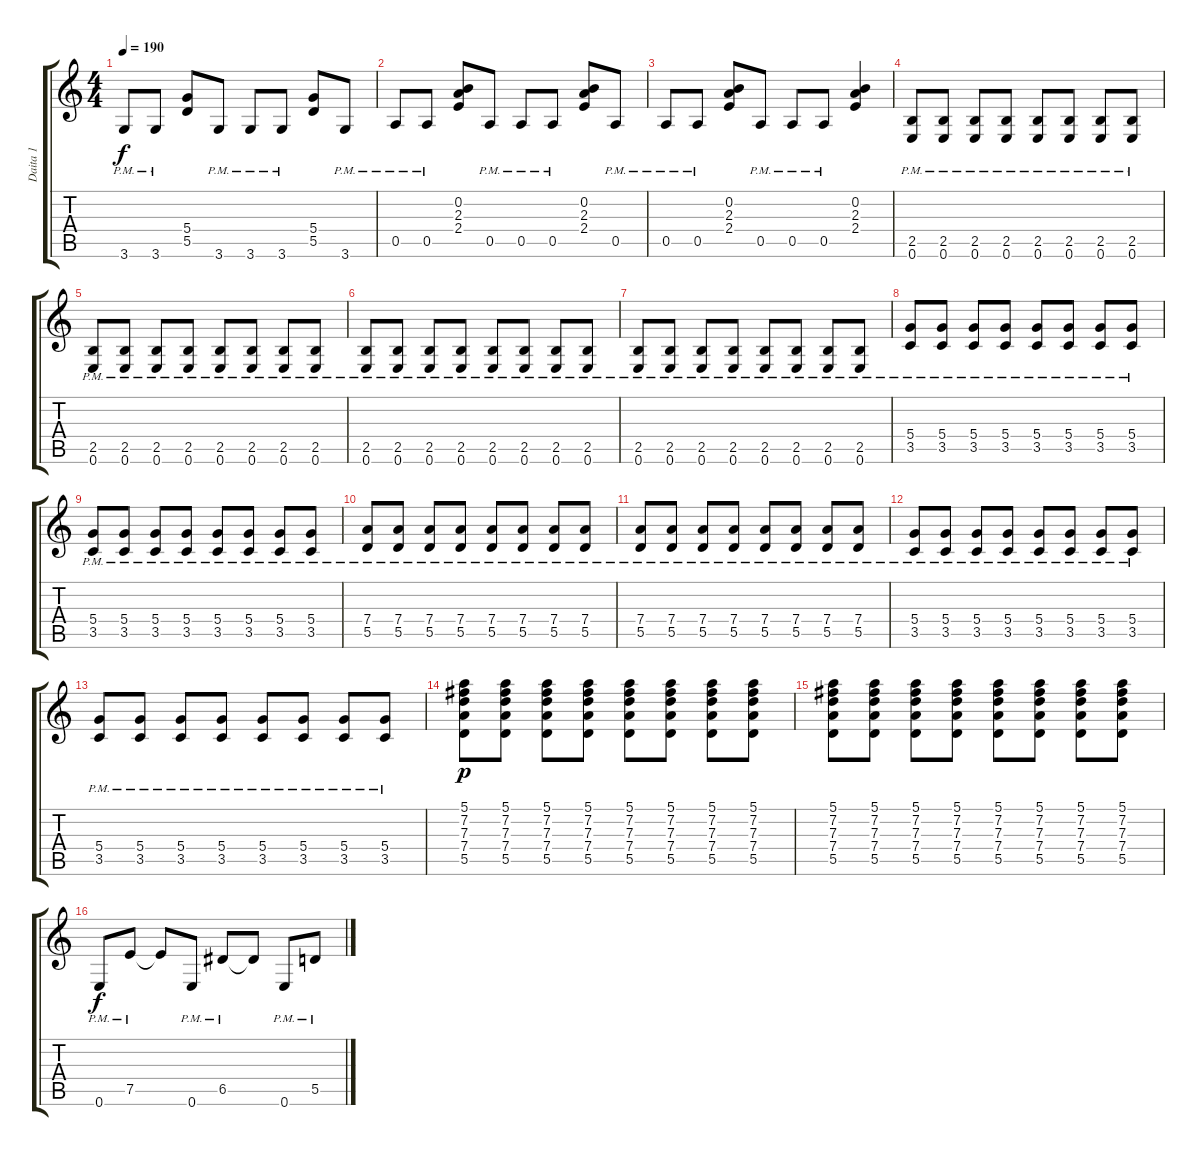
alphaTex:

\track ("Daita 1" "Daita 1") {instrument distortionguitar}
\staff {score tabs}
\tuning (E4 B3 G3 D3 A2 E2) {hide}
\ts (4 4)
\tempo 190
\clef g2
\ks c
3.6{pm}.8{dy f} 3.6{pm}.8 (5.4 5.5).8 3.6{pm}.8 3.6{pm}.8 3.6{pm}.8 (5.4 5.5).8 3.6{pm}.8 |
0.5{pm}.8 0.5{pm}.8 (0.2 2.3 2.4).8 0.5{pm}.8 0.5{pm}.8 0.5{pm}.8 (0.2 2.3 2.4).8 0.5{pm}.8 |
0.5{pm}.8 0.5{pm}.8 (0.2 2.3 2.4).8 0.5{pm}.8 0.5{pm}.8 0.5{pm}.8 (0.2 2.3 2.4).4 |
(2.5{pm} 0.6{pm}).8 (2.5{pm} 0.6{pm}).8 (2.5{pm} 0.6{pm}).8 (2.5{pm} 0.6{pm}).8 (2.5{pm} 0.6{pm}).8 (2.5{pm} 0.6{pm}).8 (2.5{pm} 0.6{pm}).8 (2.5{pm} 0.6{pm}).8 |
(2.5{pm} 0.6{pm}).8 (2.5{pm} 0.6{pm}).8 (2.5{pm} 0.6{pm}).8 (2.5{pm} 0.6{pm}).8 (2.5{pm} 0.6{pm}).8 (2.5{pm} 0.6{pm}).8 (2.5{pm} 0.6{pm}).8 (2.5{pm} 0.6{pm}).8 |
(2.5{pm} 0.6{pm}).8 (2.5{pm} 0.6{pm}).8 (2.5{pm} 0.6{pm}).8 (2.5{pm} 0.6{pm}).8 (2.5{pm} 0.6{pm}).8 (2.5{pm} 0.6{pm}).8 (2.5{pm} 0.6{pm}).8 (2.5{pm} 0.6{pm}).8 |
(2.5{pm} 0.6{pm}).8 (2.5{pm} 0.6{pm}).8 (2.5{pm} 0.6{pm}).8 (2.5{pm} 0.6{pm}).8 (2.5{pm} 0.6{pm}).8 (2.5{pm} 0.6{pm}).8 (2.5{pm} 0.6{pm}).8 (2.5{pm} 0.6{pm}).8 |
(5.4{pm} 3.5{pm}).8 (5.4{pm} 3.5{pm}).8 (5.4{pm} 3.5{pm}).8 (5.4{pm} 3.5{pm}).8 (5.4{pm} 3.5{pm}).8 (5.4{pm} 3.5{pm}).8 (5.4{pm} 3.5{pm}).8 (5.4{pm} 3.5{pm}).8 |
(5.4{pm} 3.5{pm}).8 (5.4{pm} 3.5{pm}).8 (5.4{pm} 3.5{pm}).8 (5.4{pm} 3.5{pm}).8 (5.4{pm} 3.5{pm}).8 (5.4{pm} 3.5{pm}).8 (5.4{pm} 3.5{pm}).8 (5.4{pm} 3.5{pm}).8 |
(7.4{pm} 5.5{pm}).8 (7.4{pm} 5.5{pm}).8 (7.4{pm} 5.5{pm}).8 (7.4{pm} 5.5{pm}).8 (7.4{pm} 5.5{pm}).8 (7.4{pm} 5.5{pm}).8 (7.4{pm} 5.5{pm}).8 (7.4{pm} 5.5{pm}).8 |
(7.4{pm} 5.5{pm}).8 (7.4{pm} 5.5{pm}).8 (7.4{pm} 5.5{pm}).8 (7.4{pm} 5.5{pm}).8 (7.4{pm} 5.5{pm}).8 (7.4{pm} 5.5{pm}).8 (7.4{pm} 5.5{pm}).8 (7.4{pm} 5.5{pm}).8 |
(5.4{pm} 3.5{pm}).8 (5.4{pm} 3.5{pm}).8 (5.4{pm} 3.5{pm}).8 (5.4{pm} 3.5{pm}).8 (5.4{pm} 3.5{pm}).8 (5.4{pm} 3.5{pm}).8 (5.4{pm} 3.5{pm}).8 (5.4{pm} 3.5{pm}).8 |
(5.4{pm} 3.5{pm}).8 (5.4{pm} 3.5{pm}).8 (5.4{pm} 3.5{pm}).8 (5.4{pm} 3.5{pm}).8 (5.4{pm} 3.5{pm}).8 (5.4{pm} 3.5{pm}).8 (5.4{pm} 3.5{pm}).8 (5.4{pm} 3.5{pm}).8 |
(5.1 7.2 7.3 7.4 5.5).8{dy p} (5.1 7.2 7.3 7.4 5.5).8 (5.1 7.2 7.3 7.4 5.5).8 (5.1 7.2 7.3 7.4 5.5).8 (5.1 7.2 7.3 7.4 5.5).8 (5.1 7.2 7.3 7.4 5.5).8 (5.1 7.2 7.3 7.4 5.5).8 (5.1 7.2 7.3 7.4 5.5).8 |
(5.1 7.2 7.3 7.4 5.5).8 (5.1 7.2 7.3 7.4 5.5).8 (5.1 7.2 7.3 7.4 5.5).8 (5.1 7.2 7.3 7.4 5.5).8 (5.1 7.2 7.3 7.4 5.5).8 (5.1 7.2 7.3 7.4 5.5).8 (5.1 7.2 7.3 7.4 5.5).8 (5.1 7.2 7.3 7.4 5.5).8 |
0.6{pm}.8{dy f} 7.5{pm}.8 7.5{t}.8 0.6{pm}.8 6.5{pm}.8 6.5{t}.8 0.6{pm}.8 5.5{pm}.8
